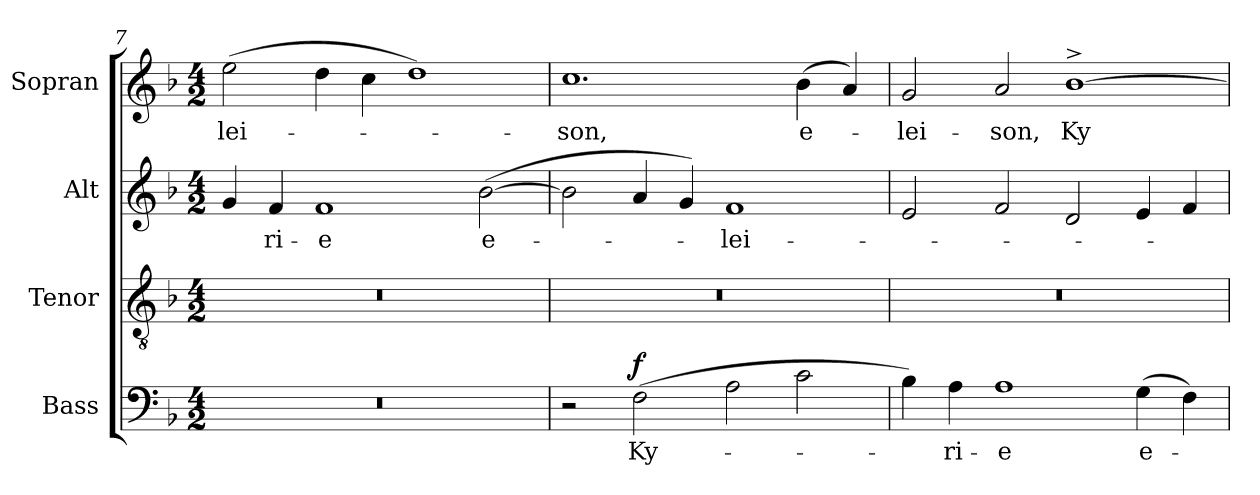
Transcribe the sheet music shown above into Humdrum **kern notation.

**kern	**text	**dynam	**kern	**kern	**text	**kern	**text
*part4	*part4	*part4	*part3	*part2	*part2	*part1	*part1
*staff4	*staff4	*staff4	*staff3	*staff2	*staff2	*staff1	*staff1
*I"Bass	*	*	*I"Tenor	*I"Alt	*	*I"Sopran	*
*I'B.	*	*	*I'T.	*I'A.	*	*I'S.	*
*clefF4	*	*	*clefGv2	*clefG2	*	*clefG2	*
*k[b-]	*	*	*k[b-]	*k[b-]	*	*k[b-]	*
*F:	*	*	*F:	*F:	*	*F:	*
*M4/2	*	*	*M4/2	*M4/2	*	*M4/2	*
=7	=7	=7	=7	=7	=7	=7	=7
!	!	!	!	!	!	!	!LO:LY:b
0r	.	.	0r	4g/	.	(>2ee\	-lei-
!	!	!	!	!	!LO:LY:b	!	!
.	.	.	.	4f/	-ri-	.	.
!	!	!	!	!	!LO:LY:b	!	!
.	.	.	.	1f	-e	4dd\	.
.	.	.	.	.	.	4cc\	.
.	.	.	.	.	.	1dd)	.
!	!	!	!	!	!LO:LY:b	!	!
.	.	.	.	(>[2b-\	e-	.	.
=8	=8	=8	=8	=8	=8	=8	=8
!	!	!	!	!	!	!	!LO:LY:b
2r	.	.	0r	2b-\]	.	1.cc	-son,
!	!LO:LY:b	!LO:DY:a	!	!	!	!	!
(>2F\	Ky-	f	.	4a/	.	.	.
.	.	.	.	4g/)	.	.	.
!	!	!	!	!	!LO:LY:b	!	!
2A\	.	.	.	1f	-lei-	.	.
!	!	!	!	!	!	!	!LO:LY:b
2c\	.	.	.	.	.	(>4b-\	e-
.	.	.	.	.	.	4a/)	.
=9	=9	=9	=9	=9	=9	=9	=9
!	!	!	!	!	!	!	!LO:LY:b
4B-\)	.	.	0r	2e/	.	2g/	-lei-
!	!LO:LY:b	!	!	!	!	!	!
4A\	-ri-	.	.	.	.	.	.
!	!LO:LY:b	!	!	!	!	!	!LO:LY:b
1A	-e	.	.	2f/	.	2a/	-son,
!	!	!	!	!	!	!	!LO:LY:b
.	.	.	.	2d/	.	[1b-^>	Ky-
!	!LO:LY:b	!	!	!	!	!	!
(>4G\	e-	.	.	4e/	.	.	.
4F\)	.	.	.	4f/	.	.	.
=	=	=	=	=	=	=	=
*-	*-	*-	*-	*-	*-	*-	*-
